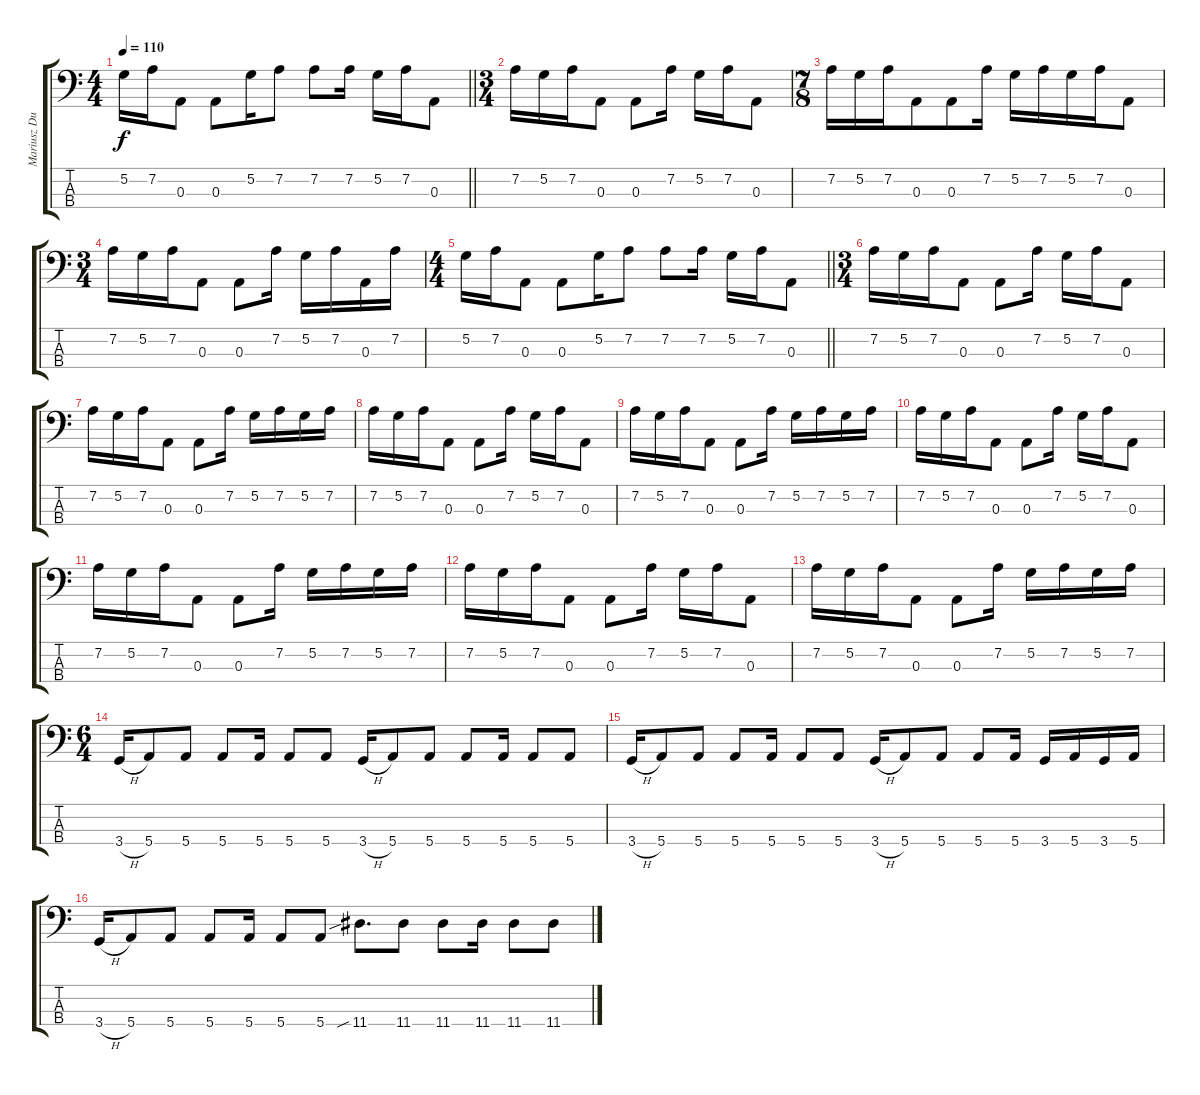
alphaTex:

\track ("Mariusz Duda" "Mariusz Du") {instrument electricbassfinger}
\staff {score tabs}
\tuning (G2 D2 A1 E1) {hide}
\ts (4 4)
\tempo 110
\clef f4
\barLineRight lightlight
\ks c
5.2.16{dy f} 7.2.16 0.3.8 0.3.8 5.2.16 7.2.8 7.2.8 7.2.16 5.2.16 7.2.16 0.3.8 |
\ts (3 4)
7.2.16 5.2.16 7.2.16 0.3.8 0.3.8 7.2.16 5.2.16 7.2.16 0.3.8 |
\ts (7 8)
7.2.16 5.2.16 7.2.16 0.3.8 0.3.8 7.2.16 5.2.16 7.2.16 5.2.16 7.2.16 0.3.8 |
\ts (3 4)
7.2.16 5.2.16 7.2.16 0.3.8 0.3.8 7.2.16 5.2.16 7.2.16 0.3.16 7.2.16 |
\ts (4 4)
\barLineRight lightlight
5.2.16 7.2.16 0.3.8 0.3.8 5.2.16 7.2.8 7.2.8 7.2.16 5.2.16 7.2.16 0.3.8 |
\ts (3 4)
7.2.16 5.2.16 7.2.16 0.3.8 0.3.8 7.2.16 5.2.16 7.2.16 0.3.8 |
7.2.16 5.2.16 7.2.16 0.3.8 0.3.8 7.2.16 5.2.16 7.2.16 5.2.16 7.2.16 |
7.2.16 5.2.16 7.2.16 0.3.8 0.3.8 7.2.16 5.2.16 7.2.16 0.3.8 |
7.2.16 5.2.16 7.2.16 0.3.8 0.3.8 7.2.16 5.2.16 7.2.16 5.2.16 7.2.16 |
7.2.16 5.2.16 7.2.16 0.3.8 0.3.8 7.2.16 5.2.16 7.2.16 0.3.8 |
7.2.16 5.2.16 7.2.16 0.3.8 0.3.8 7.2.16 5.2.16 7.2.16 5.2.16 7.2.16 |
7.2.16 5.2.16 7.2.16 0.3.8 0.3.8 7.2.16 5.2.16 7.2.16 0.3.8 |
7.2.16 5.2.16 7.2.16 0.3.8 0.3.8 7.2.16 5.2.16 7.2.16 5.2.16 7.2.16 |
\ts (6 4)
3.4{h}.16 5.4.8 5.4.8 5.4.8 5.4.16 5.4.8 5.4.8 3.4{h}.16 5.4.8 5.4.8 5.4.8 5.4.16 5.4.8 5.4.8 |
3.4{h}.16 5.4.8 5.4.8 5.4.8 5.4.16 5.4.8 5.4.8 3.4{h}.16 5.4.8 5.4.8 5.4.8 5.4.16 3.4.16 5.4.16 3.4.16 5.4.16 |
3.4{h}.16 5.4.8 5.4.8 5.4.8 5.4.16 5.4.8 5.4.8 11.4{sib}.8{d} 11.4.8 11.4.8 11.4.16 11.4.8 11.4.8
